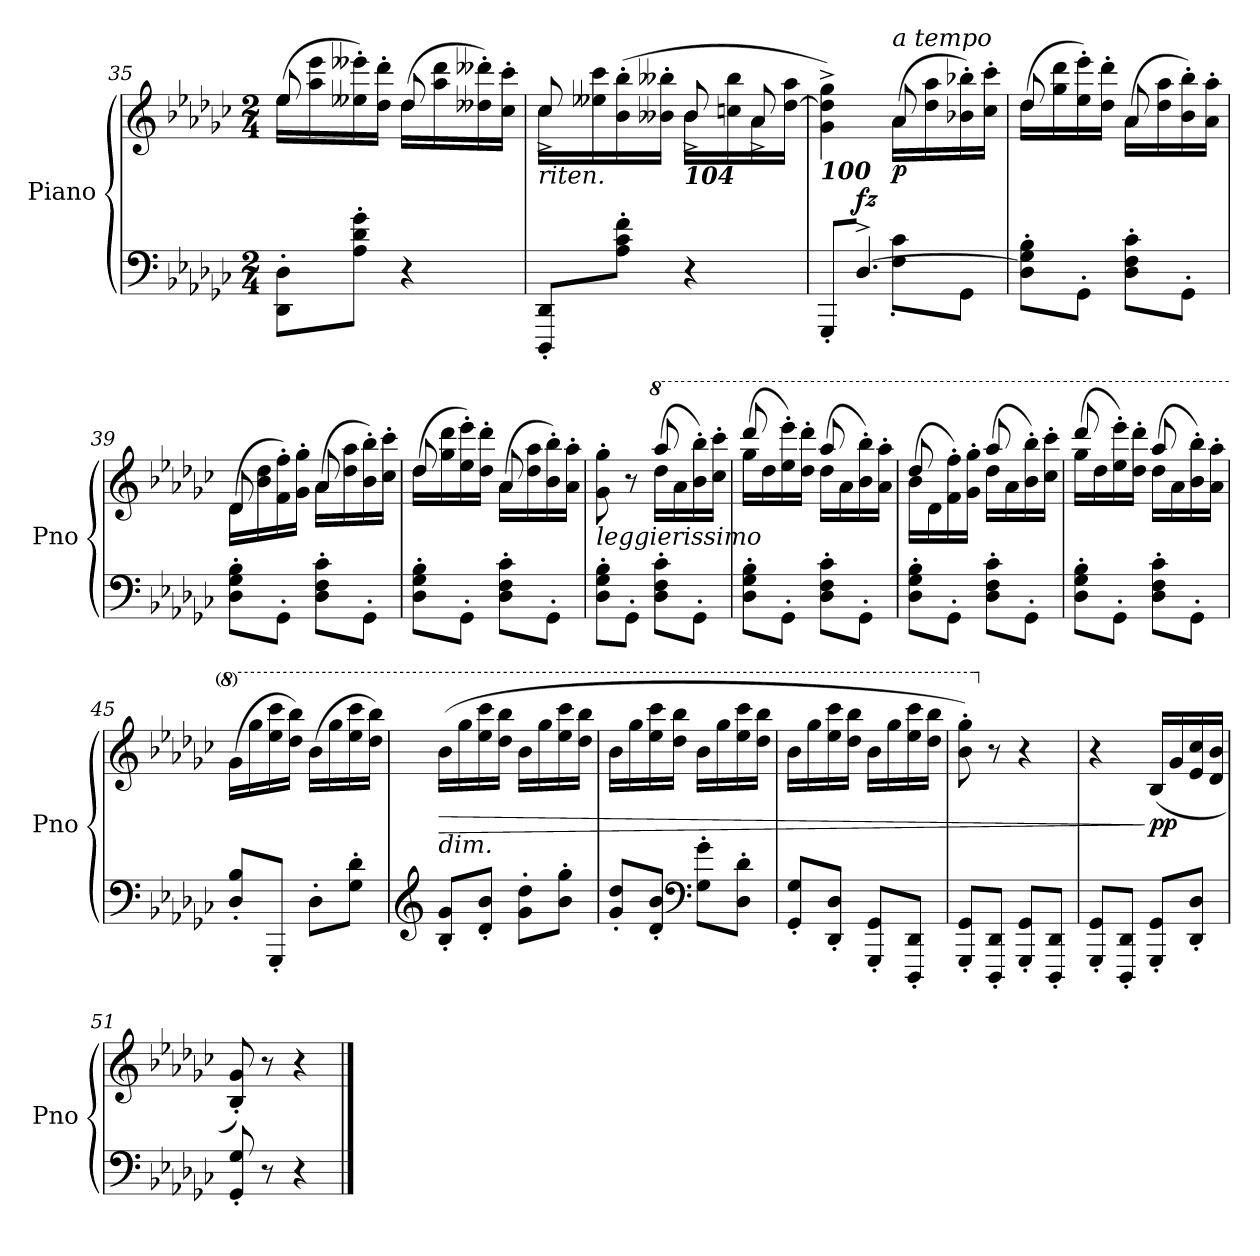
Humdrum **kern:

**kern	**kern	**dynam
*part1	*part1	*part1
*staff2	*staff1	*staff1/2
*I"Piano	*	*
*I'Pno	*	*
*clefF4	*clefG2	*
*k[b-e-a-d-g-c-]	*k[b-e-a-d-g-c-]	*
*M2/4	*M2/4	*
=35	=35	=35
*	*^	*
8DD-\' 8D-\'L	(>16ee-\LL	8ee-/	.
.	16aa-\ 16eee-\	.	.
8A-\' 8d-\' 8g-\'J	16ee--X\' 16eee--X\')	8ryy	.
.	16dd-\' 16ddd-\'JJ	.	.
4r	(>16dd-\LL	8dd-/	.
.	16aa-\ 16ddd-\	.	.
.	16dd--X\' 16ddd--X\')	8ryy	.
.	16cc-\' 16ccc-\'JJ	.	.
=36	=36	=36	=36
!	!LO:TX:b:i:t=riten.	!	!
8DDD-/' 8DD-/'L	16cc-\LL	(>8cc-^/	.
.	16ee--X\ 16ccc-\	.	.
8A-\' 8c-\' 8f\'J	(16b-\' 16bb-\'	8ryy	.
.	16b--X\' 16bb--X\'JJ	.	.
!	!LO:TX:b:Bi:t=104	!	!
4r	16b--\LL	8b--^/	.
.	16ccn\ 16bb--\	.	.
.	16a-\	8a-^/	.
.	[16dd-\ 16aa-\JJ	.	.
!!LO:PB:g=z	!!
=37	=37	=37	=37
*^	*	*	*
!	!	!LO:TX:b:Bi:t=100	!	!
8ryy	8GGG-'/L	4g-\^ 4dd-\]^ 4gg-\^)	4ryy	.
!	!	!	!	!LO:DY:a=2
[4.D-^/	8D-\Jyy	.	.	fz
!	!	!LO:TX:a:i:t=a tempo	!	!
!	!	!	!	!LO:DY:b
.	8F\' 8c-\'L	(>16a-\LL	8a-/	p
.	.	16dd-\ 16aa-\	.	.
.	8GG-\J	16b-X\' 16bb-X\')	8ryy	.
.	.	16cc-\' 16ccc-\'JJ	.	.
*v	*v	*	*	*
!!LO:LB:g=z	!!
=38	=38	=38	=38
8D-\]' 8G-\' 8B-\'L	(>16dd-\LL	8dd-/	.
.	16gg-\ 16ddd-\	.	.
8GG-'\J	16ee-\' 16eee-\')	8ryy	.
.	16dd-\' 16ddd-\'JJ	.	.
8D-\' 8F\' 8c-\'L	(>16a-\LL	8a-/	.
.	16dd-\ 16aa-\	.	.
8GG-'\J	16b-\' 16bb-\')	8ryy	.
.	16a-\' 16aa-\'JJ	.	.
=39	=39	=39	=39
8D-\' 8G-\' 8B-\'L	(>16d-\LL	8d-/	.
.	16b-\ 16dd-\	.	.
8GG-'\J	16f\' 16ff\')	8ryy	.
.	16g-\' 16gg-\'JJ	.	.
8D-\' 8F\' 8c-\'L	(>16a-\LL	8a-/	.
.	16dd-\ 16aa-\	.	.
8GG-'\J	16b-\' 16bb-\')	8ryy	.
.	16cc-\' 16ccc-\'JJ	.	.
=40	=40	=40	=40
8D-\' 8G-\' 8B-\'L	(>16dd-\LL	8dd-/	.
.	16gg-\ 16ddd-\	.	.
8GG-'\J	16ee-\' 16eee-\')	8ryy	.
.	16dd-\' 16ddd-\'JJ	.	.
8D-\' 8F\' 8c-\'L	(>16a-\LL	8a-/	.
.	16dd-\ 16aa-\	.	.
8GG-'\J	16b-\' 16bb-\')	8ryy	.
.	16a-\' 16aa-\'JJ	.	.
=41	=41	=41	=41
!	!LO:TX:b:i:t=leggierissimo	!	!
8D-\' 8G-\' 8B-\'L	8g-\' 8gg-\'	4ryy	.
8GG-'\J	8r	.	.
*	*8va	*	*
8D-\' 8F\' 8c-\'L	(>16ddd-\LL	8aaa-/	.
.	16aa-\	.	.
8GG-'\J	16bb-\' 16bbb-\')	8ryy	.
.	16ccc-\' 16cccc-\'JJ	.	.
!!LO:LB:g=z	!!
=42	=42	=42	=42
8D-\' 8G-\' 8B-\'L	(>16ggg-\LL	8dddd-/	.
.	16ddd-\	.	.
8GG-'\J	16eee-\' 16eeee-\')	8ryy	.
.	16ddd-\' 16dddd-\'JJ	.	.
8D-\' 8F\' 8c-\'L	(>16ddd-\LL	8aaa-/	.
.	16aa-\	.	.
8GG-'\J	16bb-\' 16bbb-\')	8ryy	.
.	16aa-\' 16aaa-\'JJ	.	.
=43	=43	=43	=43
8D-\' 8G-\' 8B-\'L	(>16bb-\LL	8ddd-/	.
.	16dd-\	.	.
8GG-'\J	16ff\' 16fff\')	8ryy	.
.	16gg-\' 16ggg-\'JJ	.	.
8D-\' 8F\' 8c-\'L	(>16ddd-\LL	8aaa-/	.
.	16aa-\	.	.
8GG-'\J	16bb-\' 16bbb-\')	8ryy	.
.	16ccc-\' 16cccc-\'JJ	.	.
=44	=44	=44	=44
8D-\' 8G-\' 8B-\'L	(>16ggg-\LL	8dddd-/	.
.	16ddd-\	.	.
8GG-'\J	16eee-\' 16eeee-\')	8ryy	.
.	16ddd-\' 16dddd-\'JJ	.	.
8D-\' 8F\' 8c-\'L	(>16ddd-\LL	8aaa-/	.
.	16aa-\	.	.
8GG-'\J	16bb-\' 16bbb-\')	8ryy	.
.	16aa-\' 16aaa-\'JJ	.	.
*	*v	*v	*
=45	=45	=45
8D-\' 8B-\'L	(>16gg-\LL	.
.	16ggg-\	.
8GGG-'/J	16eee-\ 16cccc-\	.
.	16ddd-\ 16bbb-\JJ)	.
8D-'\L	(>16bb-\LL	.
.	16ggg-\	.
8G-\' 8d-\'J	16eee-\ 16cccc-\	.
.	16ddd-\ 16bbb-\JJ)	.
!!LO:LB:g=z
=46	=46	=46
*clefG2	*	*
!	!LO:TX:b:i:t=dim.	!
!	!	!LO:HP:b
8B-/' 8g-/'L	(>16bb-\LL	>
.	16ggg-\	.
8d-/' 8b-/'J	16eee-\ 16cccc-\	.
.	16ddd-\ 16bbb-\JJ	.
8g-\' 8dd-\'L	16bb-\LL	.
.	16ggg-\	.
8b-\' 8gg-\'J	16eee-\ 16cccc-\	.
.	16ddd-\ 16bbb-\JJ	.
=47	=47	=47
8g-/' 8dd-/'L	16bb-\LL	.
.	16ggg-\	.
8d-/' 8b-/'J	16eee-\ 16cccc-\	.
.	16ddd-\ 16bbb-\JJ	.
*clefF4	*	*
8G-\' 8g-\'L	16bb-\LL	.
.	16ggg-\	.
8D-\' 8d-\'J	16eee-\ 16cccc-\	.
.	16ddd-\ 16bbb-\JJ	.
=48	=48	=48
8GG-/' 8G-/'L	16bb-\LL	.
.	16ggg-\	.
8DD-/' 8D-/'J	16eee-\ 16cccc-\	.
.	16ddd-\ 16bbb-\JJ	.
8GGG-/' 8GG-/'L	16bb-\LL	.
.	16ggg-\	.
8DDD-/' 8DD-/'J	16eee-\ 16cccc-\	.
.	16ddd-\ 16bbb-\JJ	.
=49	=49	=49
8GGG-/' 8GG-/'L	8bb-\' 8ggg-\')	.
*	*X8va	*
8DDD-/' 8DD-/'J	8r	.
8GGG-/' 8GG-/'L	4r	.
8DDD-/' 8DD-/'J	.	.
=50	=50	=50
8GGG-/' 8GG-/'L	4r	.
8DDD-/' 8DD-/'J	.	.
!	!	!LO:DY:n=1:b
8GGG-/' 8GG-/'L	(>16B-/LL	] pp
.	16g-/	.
8DD-/' 8D-/'J	16e-/ 16cc-/	.
.	16d-/ 16b-/JJ	.
=51	=51	=51
8GG-/' 8G-/'	8B-/' 8g-/')	.
8r	8r	.
4r	4r	.
==	==	==
*-	*-	*-
